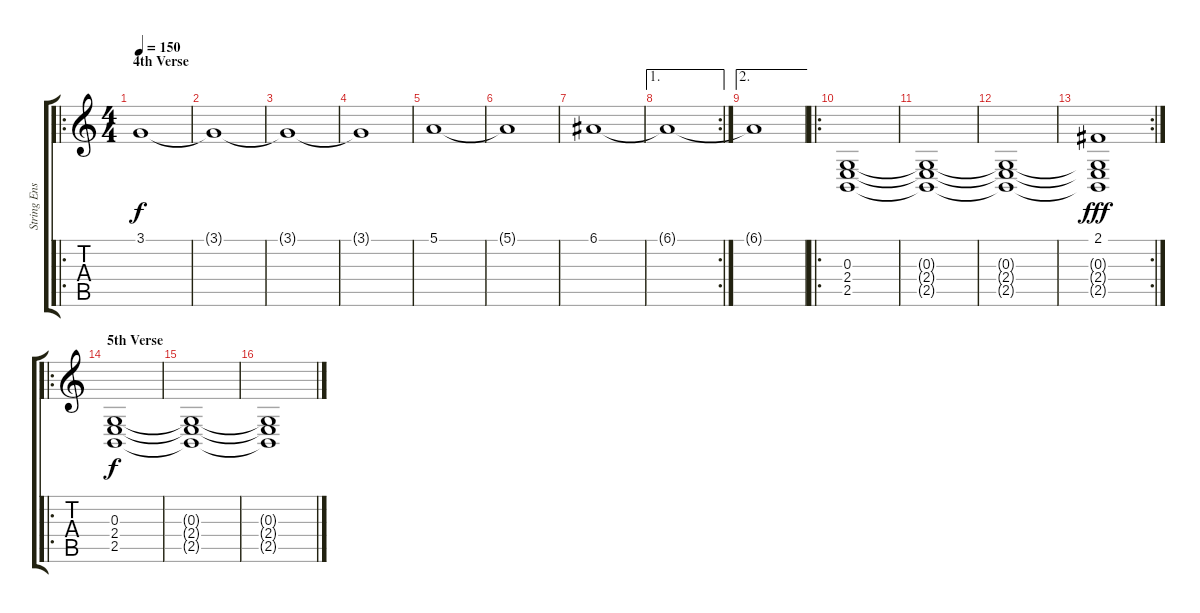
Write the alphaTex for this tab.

\track ("String Ensemble IV" "String Ens") {instrument stringensemble2}
\staff {score tabs}
\tuning (E4 B3 G3 D3 A2 E2) {hide}
\ro
\ts (4 4)
\section ("" "4th Verse")
\tempo 150
\clef g2
\ks c
3.1.1{dy f} |
3.1{t}.1 |
3.1{t}.1 |
3.1{t}.1 |
5.1.1 |
5.1{t}.1 |
6.1.1 |
\ae 1
\rc 2
6.1{t}.1 |
\ae 2
6.1{t}.1 |
\ro
(0.3 2.4 2.5).1 |
(0.3{t} 2.4{t} 2.5{t}).1 |
(0.3{t} 2.4{t} 2.5{t}).1 |
\rc 2
(2.1 0.3{t} 2.4{t} 2.5{t}).1{dy fff} |
\ro
\section ("" "5th Verse")
(0.3 2.4 2.5).1{dy f} |
(0.3{t} 2.4{t} 2.5{t}).1 |
(0.3{t} 2.4{t} 2.5{t}).1
